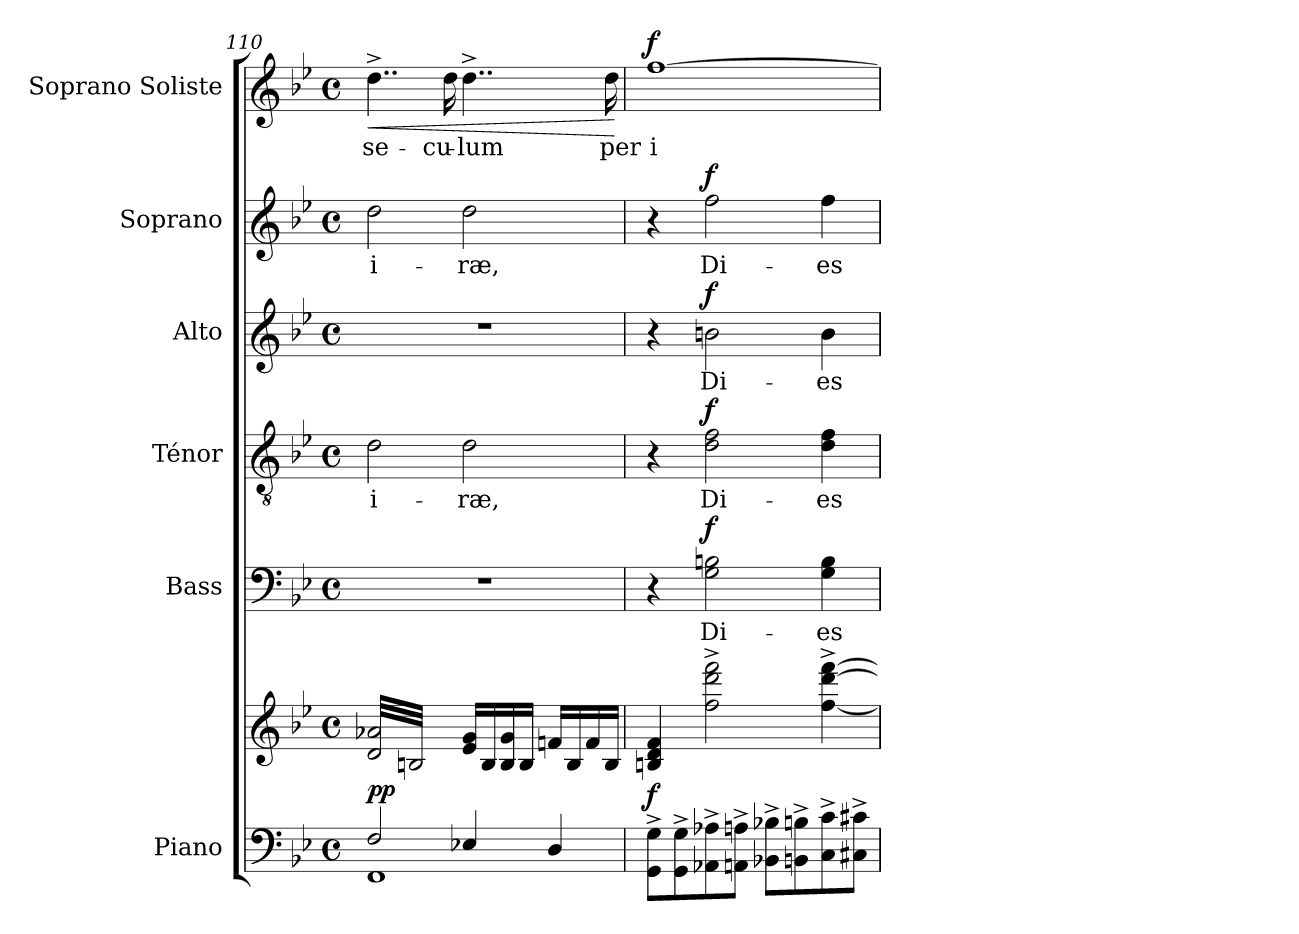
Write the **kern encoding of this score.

**kern	**kern	**dynam	**kern	**text	**dynam	**kern	**text	**dynam	**kern	**text	**dynam	**kern	**text	**dynam	**kern	**text	**dynam
*part6	*part6	*part6	*part5	*part5	*part5	*part4	*part4	*part4	*part3	*part3	*part3	*part2	*part2	*part2	*part1	*part1	*part1
*staff7	*staff6	*staff6/7	*staff5	*staff5	*staff5	*staff4	*staff4	*staff4	*staff3	*staff3	*staff3	*staff2	*staff2	*staff2	*staff1	*staff1	*staff1
*I"Piano	*	*	*I"Bass	*	*	*I"Ténor	*	*	*I"Alto	*	*	*I"Soprano	*	*	*I"Soprano Soliste	*	*
*I'Pno.	*	*	*I'B.	*	*	*I'T.	*	*	*I'A.	*	*	*I'S.	*	*	*	*	*
*clefF4	*clefG2	*	*clefF4	*	*	*clefGv2	*	*	*clefG2	*	*	*clefG2	*	*	*clefG2	*	*
*k[b-e-]	*k[b-e-]	*	*k[b-e-]	*	*	*k[b-e-]	*	*	*k[b-e-]	*	*	*k[b-e-]	*	*	*k[b-e-]	*	*
*M4/4	*M4/4	*	*M4/4	*	*	*M4/4	*	*	*M4/4	*	*	*M4/4	*	*	*M4/4	*	*
*met(c)	*met(c)	*	*met(c)	*	*	*met(c)	*	*	*met(c)	*	*	*met(c)	*	*	*met(c)	*	*
=110	=110	=110	=110	=110	=110	=110	=110	=110	=110	=110	=110	=110	=110	=110	=110	=110	=110
*^	*	*	*	*	*	*	*	*	*	*	*	*	*	*	*	*	*
!	!	!	!LO:DY:a=2	!	!	!	!	!	!	!	!	!	!	!	!	!	!	!LO:HP:b
*	*	*tremolo	*	*	*	*	*	*	*	*	*	*	*	*	*	*	*	*
2F/	1FF	(32d/ 32a-X/LLL	pp	1r	.	.	2d\	i-	.	1r	.	.	2dd\	i-	.	4..dd^\	se-	<
.	.	32Bn/)	.	.	.	.	.	.	.	.	.	.	.	.	.	.	.	.
.	.	32d/ 32a-X/	.	.	.	.	.	.	.	.	.	.	.	.	.	.	.	.
.	.	32Bn/)	.	.	.	.	.	.	.	.	.	.	.	.	.	.	.	.
.	.	32d/ 32a-X/	.	.	.	.	.	.	.	.	.	.	.	.	.	.	.	.
.	.	32Bn/)	.	.	.	.	.	.	.	.	.	.	.	.	.	.	.	.
.	.	32d/ 32a-X/	.	.	.	.	.	.	.	.	.	.	.	.	.	.	.	.
.	.	32Bn/)	.	.	.	.	.	.	.	.	.	.	.	.	.	.	.	.
.	.	32d/ 32a-X/	.	.	.	.	.	.	.	.	.	.	.	.	.	.	.	.
.	.	32Bn/)	.	.	.	.	.	.	.	.	.	.	.	.	.	.	.	.
.	.	32d/ 32a-X/	.	.	.	.	.	.	.	.	.	.	.	.	.	.	.	.
.	.	32Bn/)	.	.	.	.	.	.	.	.	.	.	.	.	.	.	.	.
.	.	32d/ 32a-X/	.	.	.	.	.	.	.	.	.	.	.	.	.	.	.	.
.	.	32Bn/)	.	.	.	.	.	.	.	.	.	.	.	.	.	.	.	.
.	.	32d/ 32a-X/	.	.	.	.	.	.	.	.	.	.	.	.	.	16dd\	-cu-	.
.	.	32Bn/)JJJ	.	.	.	.	.	.	.	.	.	.	.	.	.	.	.	.
*	*	*Xtremolo	*	*	*	*	*	*	*	*	*	*	*	*	*	*	*	*
4E-X/	.	16e-/ 16g/LL	.	.	.	.	2d\	-ræ,	.	.	.	.	2dd\	-ræ,	.	4..dd^\	-lum	.
.	.	.	.	.	.	.	.	.	.	.	.	.	.	.	.	.	.	.
.	.	16B/	.	.	.	.	.	.	.	.	.	.	.	.	.	.	.	.
.	.	.	.	.	.	.	.	.	.	.	.	.	.	.	.	.	.	.
.	.	16B/ 16g/	.	.	.	.	.	.	.	.	.	.	.	.	.	.	.	.
.	.	.	.	.	.	.	.	.	.	.	.	.	.	.	.	.	.	.
.	.	16B/JJ	.	.	.	.	.	.	.	.	.	.	.	.	.	.	.	.
.	.	.	.	.	.	.	.	.	.	.	.	.	.	.	.	.	.	.
4D/	.	16fn/LL	.	.	.	.	.	.	.	.	.	.	.	.	.	.	.	.
.	.	16B/	.	.	.	.	.	.	.	.	.	.	.	.	.	.	.	.
.	.	16f/	.	.	.	.	.	.	.	.	.	.	.	.	.	.	.	.
.	.	16B/JJ	.	.	.	.	.	.	.	.	.	.	.	.	.	16dd\	per	.
*v	*v	*	*	*	*	*	*	*	*	*	*	*	*	*	*	*	*	*
.	.	.	.	.	.	.	.	.	.	.	.	.	.	.	.	.	[
=111	=111	=111	=111	=111	=111	=111	=111	=111	=111	=111	=111	=111	=111	=111	=111	=111	=111
!	!	!LO:DY:a=2	!	!	!	!	!	!	!	!	!	!	!	!	!	!	!LO:DY:a
8GG\^ 8G\^L	4Bn/ 4d/ 4f/	f	4r	.	.	4r	.	.	4r	.	.	4r	.	.	[1ff	i-	f
8GG\^ 8G\^	.	.	.	.	.	.	.	.	.	.	.	.	.	.	.	.	.
!	!	!	!	!	!LO:DY:a	!	!	!LO:DY:a	!	!	!LO:DY:a	!	!	!LO:DY:a	!	!	!
8AA-X\^ 8A-X\^	2ff\^ 2ddd\^ 2fff\^	.	2G\ 2Bn\	Di-	f	2d\ 2f\	Di-	f	2bn\	Di-	f	2ff\	Di-	f	.	.	.
8AAn\^ 8An\^J	.	.	.	.	.	.	.	.	.	.	.	.	.	.	.	.	.
8BB-X\^ 8B-X\^L	.	.	.	.	.	.	.	.	.	.	.	.	.	.	.	.	.
8BBn\^ 8Bn\^	.	.	.	.	.	.	.	.	.	.	.	.	.	.	.	.	.
8C\^ 8c\^	[4ff\^ [4ddd\^ [4fff\^	.	4G\ 4B\	-es	.	4d\ 4f\	-es	.	4b\	-es	.	4ff\	-es	.	.	.	.
8C#X\^ 8c#X\^J	.	.	.	.	.	.	.	.	.	.	.	.	.	.	.	.	.
=	=	=	=	=	=	=	=	=	=	=	=	=	=	=	=	=	=
*-	*-	*-	*-	*-	*-	*-	*-	*-	*-	*-	*-	*-	*-	*-	*-	*-	*-
